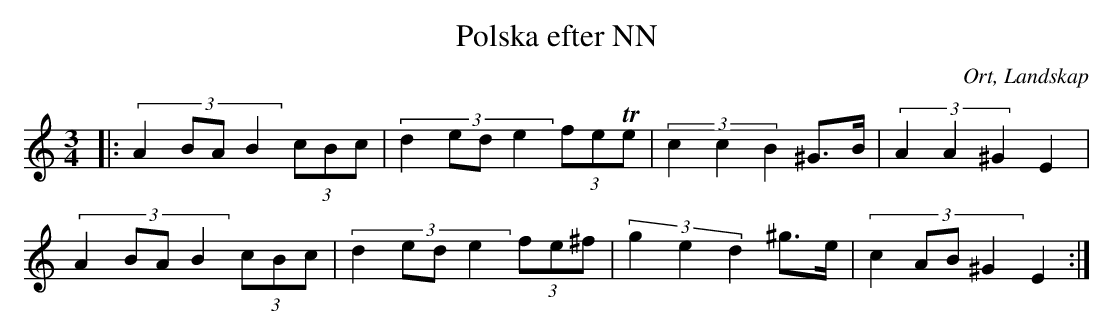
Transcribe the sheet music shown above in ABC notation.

X:1
T:Polska efter NN
O:Ort, Landskap
M:3/4
L:1/8
K:C
|: (3:2:4 A2 BA B2 (3cBc| (3:2:4 d2 ed e2 (3feTe|(3:2:3 c2 c2 B2 ^G>B|(3:2:3 A2 A2 ^G2 E2|
(3:2:4 A2 BA B2 (3cBc| (3:2:4 d2 ed e2 (3fe^f|(3:2:3 g2 e2 d2 ^g>e|(3:2:4 c2 AB ^G2 E2:|
